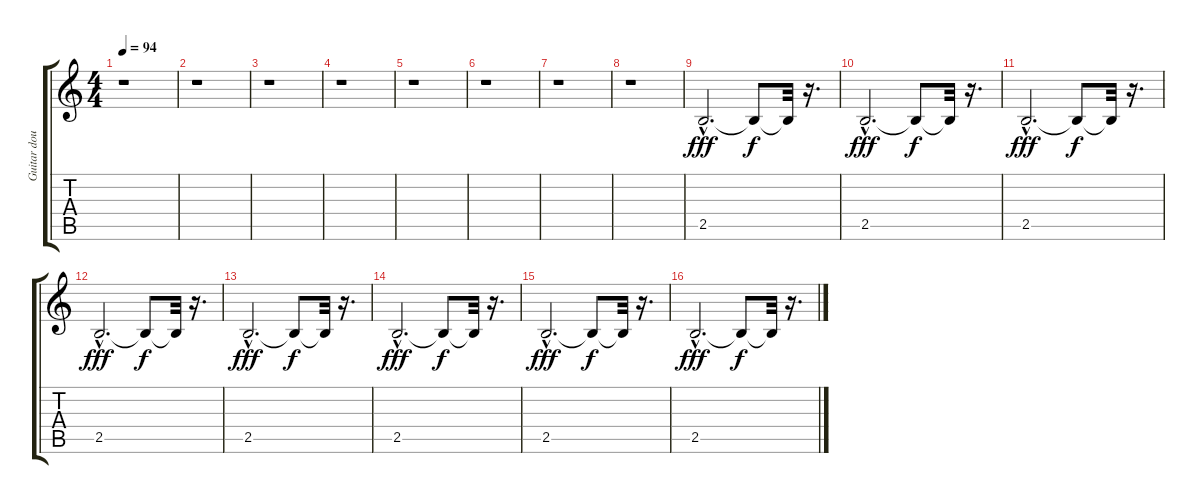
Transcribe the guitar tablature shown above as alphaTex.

\track ("Guitar doubled" "Guitar dou") {instrument overdrivenguitar}
\staff {score tabs}
\tuning (E4 B3 G3 D3 A2 E2) {hide}
\ts (4 4)
\tempo 94
\clef g2
\ks c
r.1{dy ff} |
r.1 |
r.1 |
r.1 |
r.1 |
r.1 |
r.1 |
r.1 |
2.5{hac}.2{d dy fff} 2.5{t}.8{dy f} 2.5{t}.32 r.16{d} |
2.5{hac}.2{d dy fff} 2.5{t}.8{dy f} 2.5{t}.32 r.16{d} |
2.5{hac}.2{d dy fff} 2.5{t}.8{dy f} 2.5{t}.32 r.16{d} |
2.5{hac}.2{d dy fff} 2.5{t}.8{dy f} 2.5{t}.32 r.16{d} |
2.5{hac}.2{d dy fff} 2.5{t}.8{dy f} 2.5{t}.32 r.16{d} |
2.5{hac}.2{d dy fff} 2.5{t}.8{dy f} 2.5{t}.32 r.16{d} |
2.5{hac}.2{d dy fff} 2.5{t}.8{dy f} 2.5{t}.32 r.16{d} |
2.5{hac}.2{d dy fff} 2.5{t}.8{dy f} 2.5{t}.32 r.16{d}
